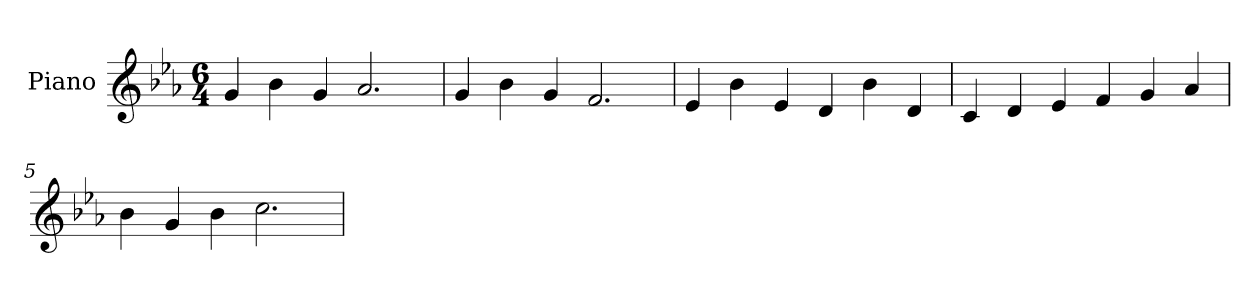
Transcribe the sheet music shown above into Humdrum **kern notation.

**kern
*part1
*staff1
*I"Piano
*I'Pno.
*clefG2
*k[b-e-a-]
*M6/4
*MM120
=1
4g/
4b-\
4g/
2.a-/
=2
4g/
4b-\
4g/
2.f/
=3
4e-/
4b-\
4e-/
4d/
4b-\
4d/
=4
4c/
4d/
4e-/
4f/
4g/
4a-/
=5
4b-\
4g/
4b-\
2.cc\
=
*-
